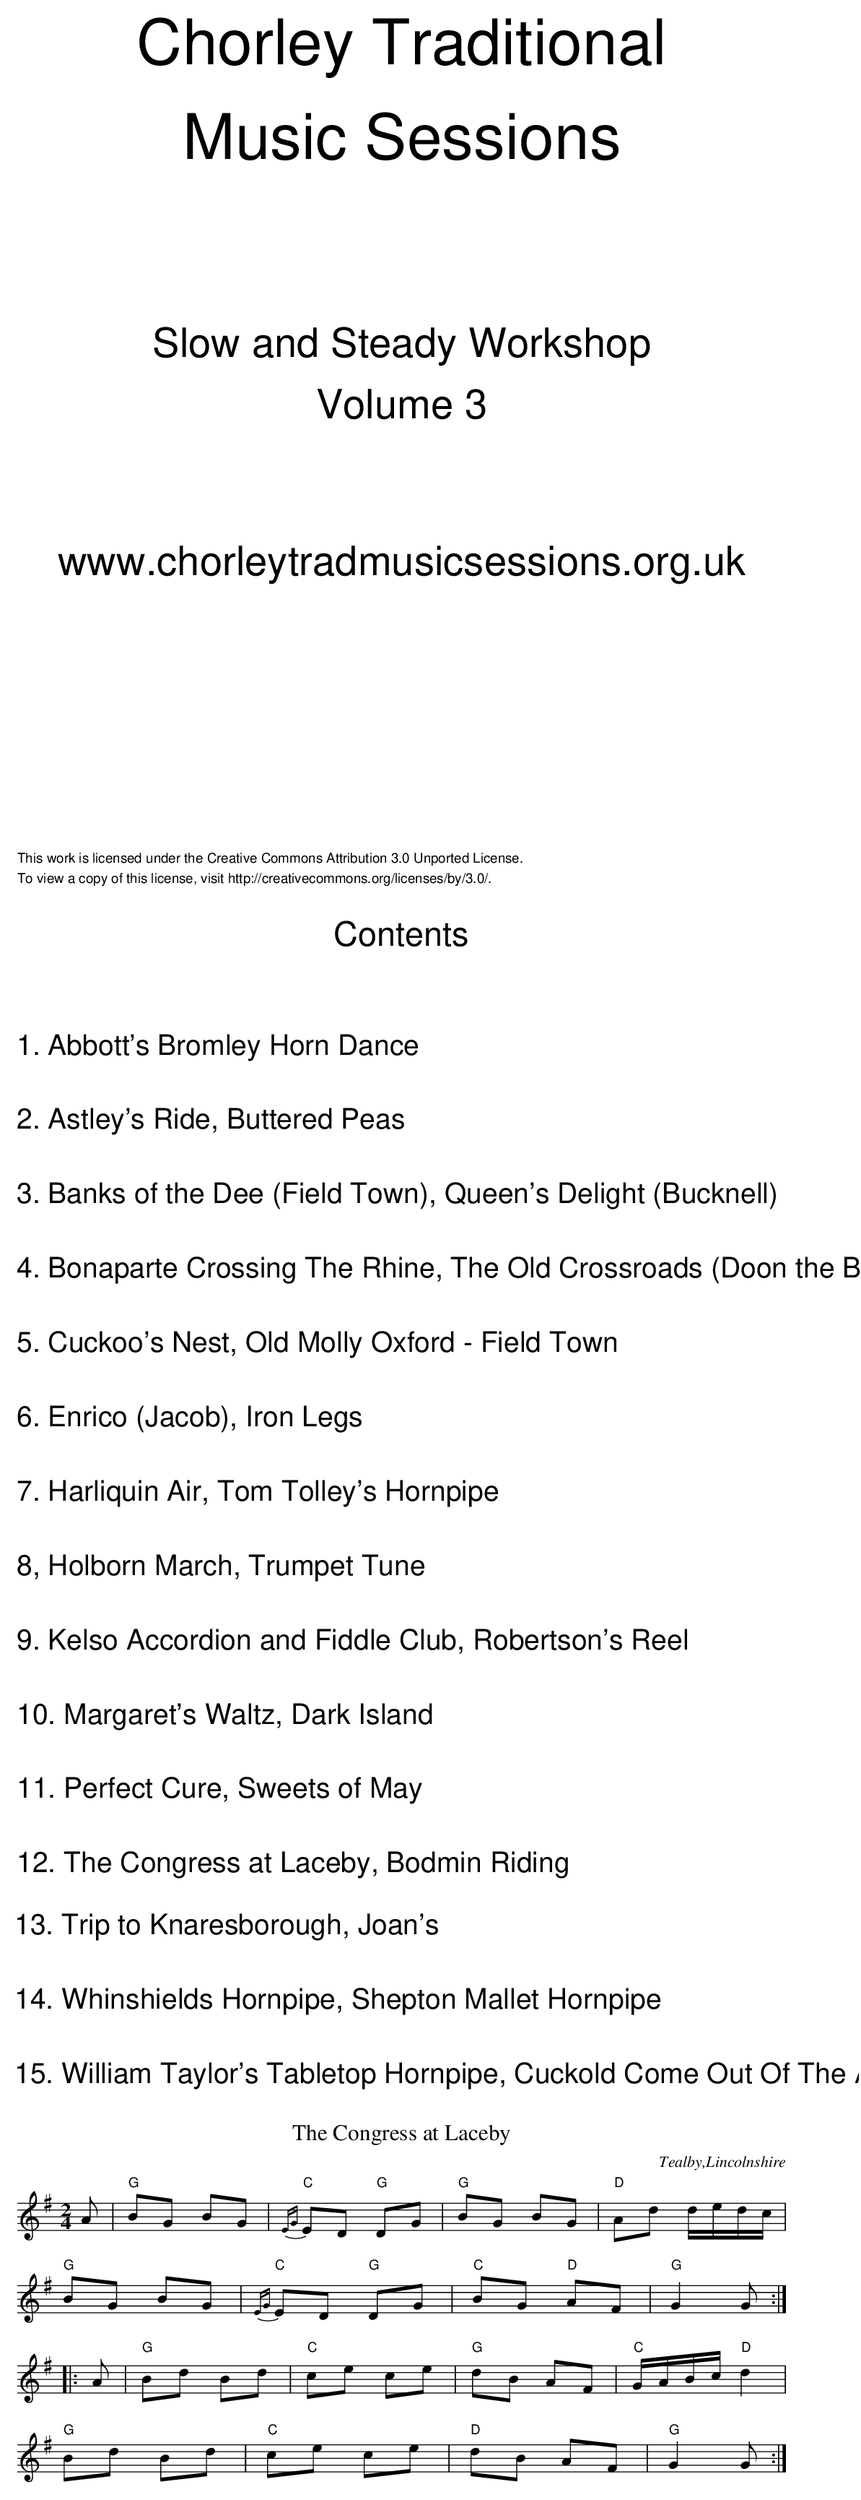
X:1
T:The Congress at Laceby
O:Tealby,Lincolnshire
M:2/4
L:1/8
K:G
A|"G"BG BG|"C"{EG}ED "G"DG|"G"BG BG|"D"Ad d/e/d/c/|
"G"BG BG|"C"{EG}ED "G"DG|"C"BG "D"AF|"G"G2 G:|
|:A|"G"Bd Bd|"C"ce ce|"G"dB AF|"C"G/A/B/c/"D"d2|
"G"Bd Bd|"C"ce ce|"D"dB AF|"G"G2 G:|
